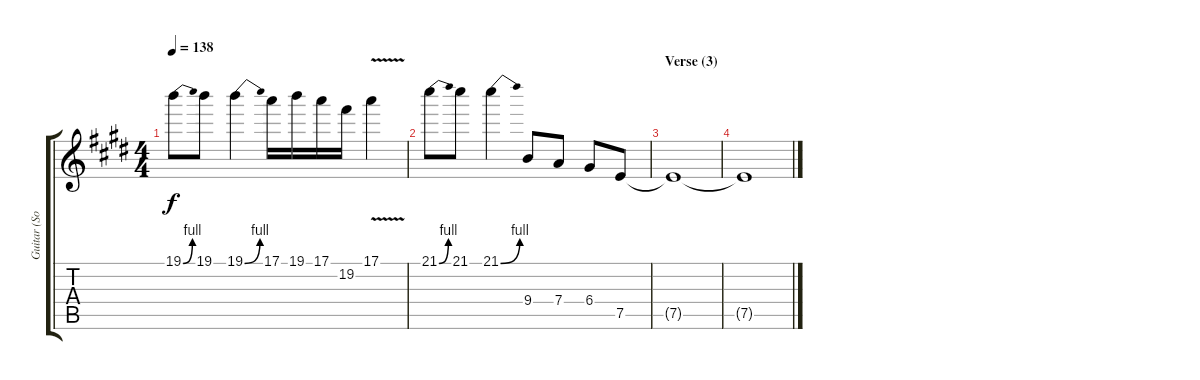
\track ("Guitar (Solo/Breaks)" "Guitar (So") {instrument overdrivenguitar}
\staff {score tabs}
\tuning (E4 B3 G3 D3 A2 E2) {hide}
\ts (4 4)
\tempo 138
\clef g2
\ks e
19.1{be (bend 0 0 60 4)}.8{dy f} 19.1.8 19.1{be (bend 0 0 60 4)}.4 17.1.16 19.1.16 17.1.16 19.2.16 17.1{v}.4 |
21.1{be (bend 0 0 60 4)}.8 21.1.8 21.1{be (bend 0 0 60 4)}.4 9.4.8 7.4.8 6.4.8 7.5.8{volume 0} |
\section ("" "Verse (3)")
7.5{t}.1 |
7.5{t}.1
